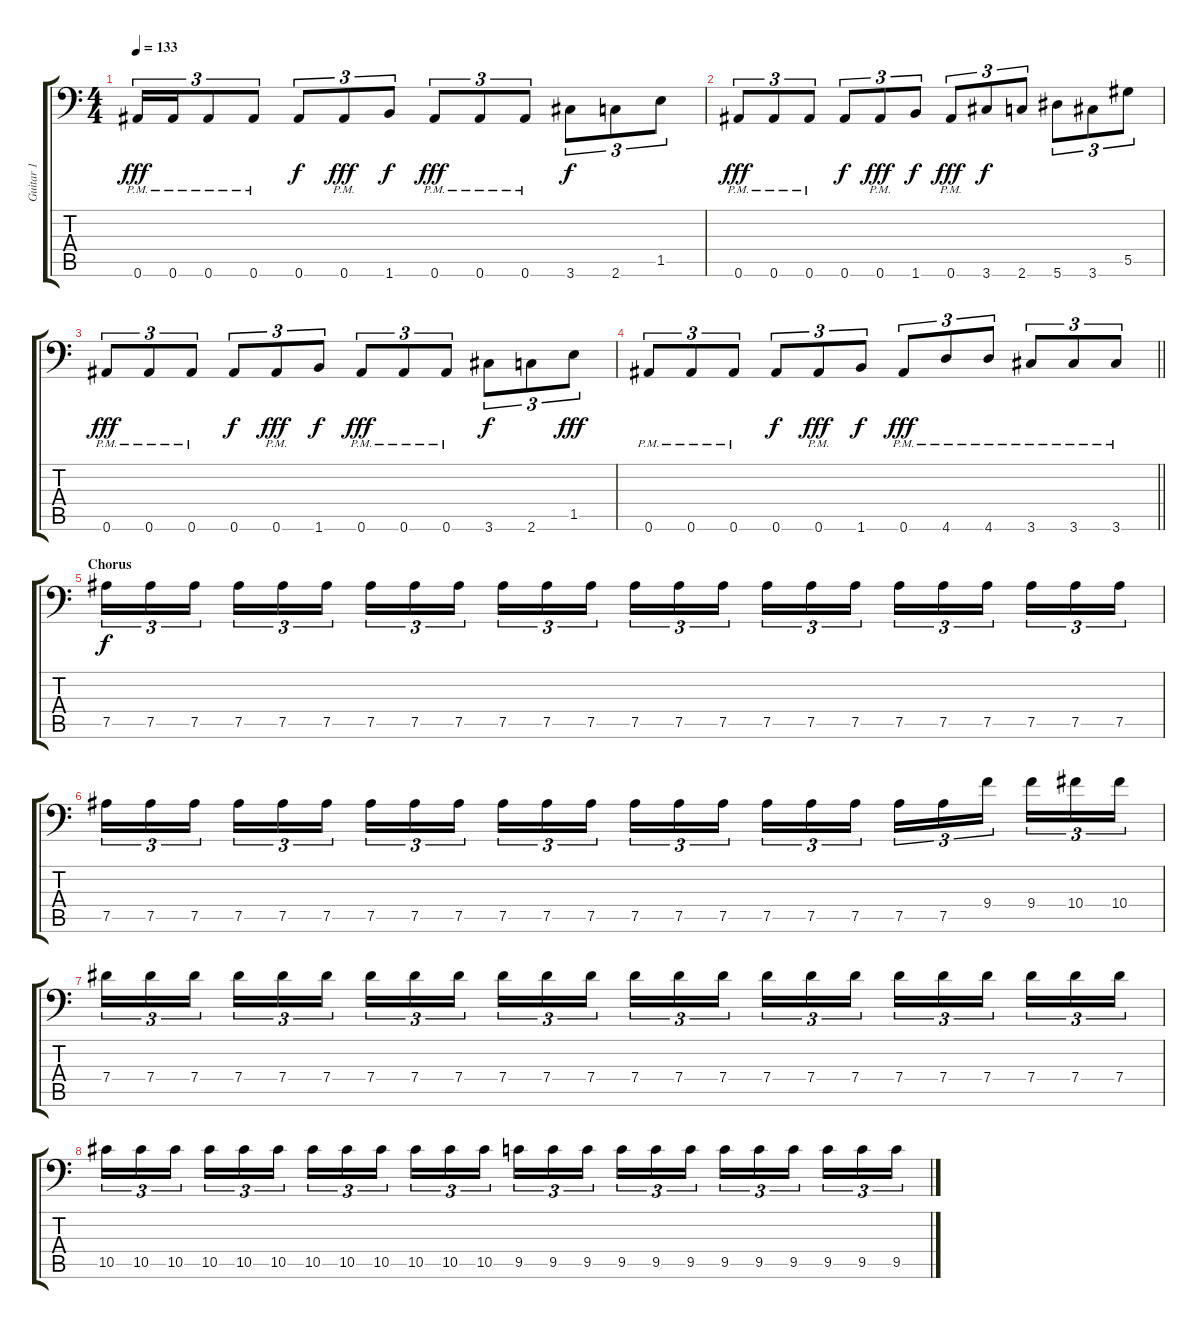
\track ("Guitar 1" "Guitar 1") {instrument distortionguitar}
\staff {score tabs}
\tuning (Bb3 F3 Db3 Ab2 Eb2 Bb1) {hide}
\ts (4 4)
\tempo 133
\clef f4
\ks c
0.6{pm}.16{tu (3 2) dy fff} 0.6{pm}.16{tu (3 2)} 0.6{pm}.8{tu (3 2)} 0.6{pm}.8{tu (3 2)} 0.6.8{tu (3 2) dy f} 0.6{pm}.8{tu (3 2) dy fff} 1.6.8{tu (3 2) dy f} 0.6{pm}.8{tu (3 2) dy fff} 0.6{pm}.8{tu (3 2)} 0.6{pm}.8{tu (3 2)} 3.6.8{tu (3 2) dy f} 2.6.8{tu (3 2)} 1.5.8{tu (3 2)} |
0.6{pm}.8{tu (3 2) dy fff} 0.6{pm}.8{tu (3 2)} 0.6{pm}.8{tu (3 2)} 0.6.8{tu (3 2) dy f} 0.6{pm}.8{tu (3 2) dy fff} 1.6.8{tu (3 2) dy f} 0.6{pm}.8{tu (3 2) dy fff} 3.6.8{tu (3 2) dy f} 2.6.8{tu (3 2)} 5.6.8{tu (3 2)} 3.6.8{tu (3 2)} 5.5.8{tu (3 2)} |
0.6{pm}.8{tu (3 2) dy fff} 0.6{pm}.8{tu (3 2)} 0.6{pm}.8{tu (3 2)} 0.6.8{tu (3 2) dy f} 0.6{pm}.8{tu (3 2) dy fff} 1.6.8{tu (3 2) dy f} 0.6{pm}.8{tu (3 2) dy fff} 0.6{pm}.8{tu (3 2)} 0.6{pm}.8{tu (3 2)} 3.6.8{tu (3 2) dy f} 2.6.8{tu (3 2)} 1.5.8{tu (3 2) dy fff} |
\barLineRight lightlight
0.6{pm}.8{tu (3 2)} 0.6{pm}.8{tu (3 2)} 0.6{pm}.8{tu (3 2)} 0.6.8{tu (3 2) dy f} 0.6{pm}.8{tu (3 2) dy fff} 1.6.8{tu (3 2) dy f} 0.6{pm}.8{tu (3 2) dy fff} 4.6{pm}.8{tu (3 2)} 4.6{pm}.8{tu (3 2)} 3.6{pm}.8{tu (3 2)} 3.6{pm}.8{tu (3 2)} 3.6{pm}.8{tu (3 2)} |
\section ("" "Chorus")
7.5.16{tu (3 2) dy f} 7.5.16{tu (3 2)} 7.5.16{tu (3 2) beam splitsecondary} 7.5.16{tu (3 2)} 7.5.16{tu (3 2)} 7.5.16{tu (3 2)} 7.5.16{tu (3 2)} 7.5.16{tu (3 2)} 7.5.16{tu (3 2) beam splitsecondary} 7.5.16{tu (3 2)} 7.5.16{tu (3 2)} 7.5.16{tu (3 2)} 7.5.16{tu (3 2)} 7.5.16{tu (3 2)} 7.5.16{tu (3 2) beam splitsecondary} 7.5.16{tu (3 2)} 7.5.16{tu (3 2)} 7.5.16{tu (3 2)} 7.5.16{tu (3 2)} 7.5.16{tu (3 2)} 7.5.16{tu (3 2) beam splitsecondary} 7.5.16{tu (3 2)} 7.5.16{tu (3 2)} 7.5.16{tu (3 2)} |
7.5.16{tu (3 2)} 7.5.16{tu (3 2)} 7.5.16{tu (3 2) beam splitsecondary} 7.5.16{tu (3 2)} 7.5.16{tu (3 2)} 7.5.16{tu (3 2)} 7.5.16{tu (3 2)} 7.5.16{tu (3 2)} 7.5.16{tu (3 2) beam splitsecondary} 7.5.16{tu (3 2)} 7.5.16{tu (3 2)} 7.5.16{tu (3 2)} 7.5.16{tu (3 2)} 7.5.16{tu (3 2)} 7.5.16{tu (3 2) beam splitsecondary} 7.5.16{tu (3 2)} 7.5.16{tu (3 2)} 7.5.16{tu (3 2)} 7.5.16{tu (3 2)} 7.5.16{tu (3 2)} 9.4.16{tu (3 2) beam splitsecondary} 9.4.16{tu (3 2)} 10.4.16{tu (3 2)} 10.4.16{tu (3 2)} |
7.4.16{tu (3 2)} 7.4.16{tu (3 2)} 7.4.16{tu (3 2) beam splitsecondary} 7.4.16{tu (3 2)} 7.4.16{tu (3 2)} 7.4.16{tu (3 2)} 7.4.16{tu (3 2)} 7.4.16{tu (3 2)} 7.4.16{tu (3 2) beam splitsecondary} 7.4.16{tu (3 2)} 7.4.16{tu (3 2)} 7.4.16{tu (3 2)} 7.4.16{tu (3 2)} 7.4.16{tu (3 2)} 7.4.16{tu (3 2) beam splitsecondary} 7.4.16{tu (3 2)} 7.4.16{tu (3 2)} 7.4.16{tu (3 2)} 7.4.16{tu (3 2)} 7.4.16{tu (3 2)} 7.4.16{tu (3 2) beam splitsecondary} 7.4.16{tu (3 2)} 7.4.16{tu (3 2)} 7.4.16{tu (3 2)} |
10.5.16{tu (3 2)} 10.5.16{tu (3 2)} 10.5.16{tu (3 2) beam splitsecondary} 10.5.16{tu (3 2)} 10.5.16{tu (3 2)} 10.5.16{tu (3 2)} 10.5.16{tu (3 2)} 10.5.16{tu (3 2)} 10.5.16{tu (3 2) beam splitsecondary} 10.5.16{tu (3 2)} 10.5.16{tu (3 2)} 10.5.16{tu (3 2)} 9.5.16{tu (3 2)} 9.5.16{tu (3 2)} 9.5.16{tu (3 2) beam splitsecondary} 9.5.16{tu (3 2)} 9.5.16{tu (3 2)} 9.5.16{tu (3 2)} 9.5.16{tu (3 2)} 9.5.16{tu (3 2)} 9.5.16{tu (3 2) beam splitsecondary} 9.5.16{tu (3 2)} 9.5.16{tu (3 2)} 9.5.16{tu (3 2)}
